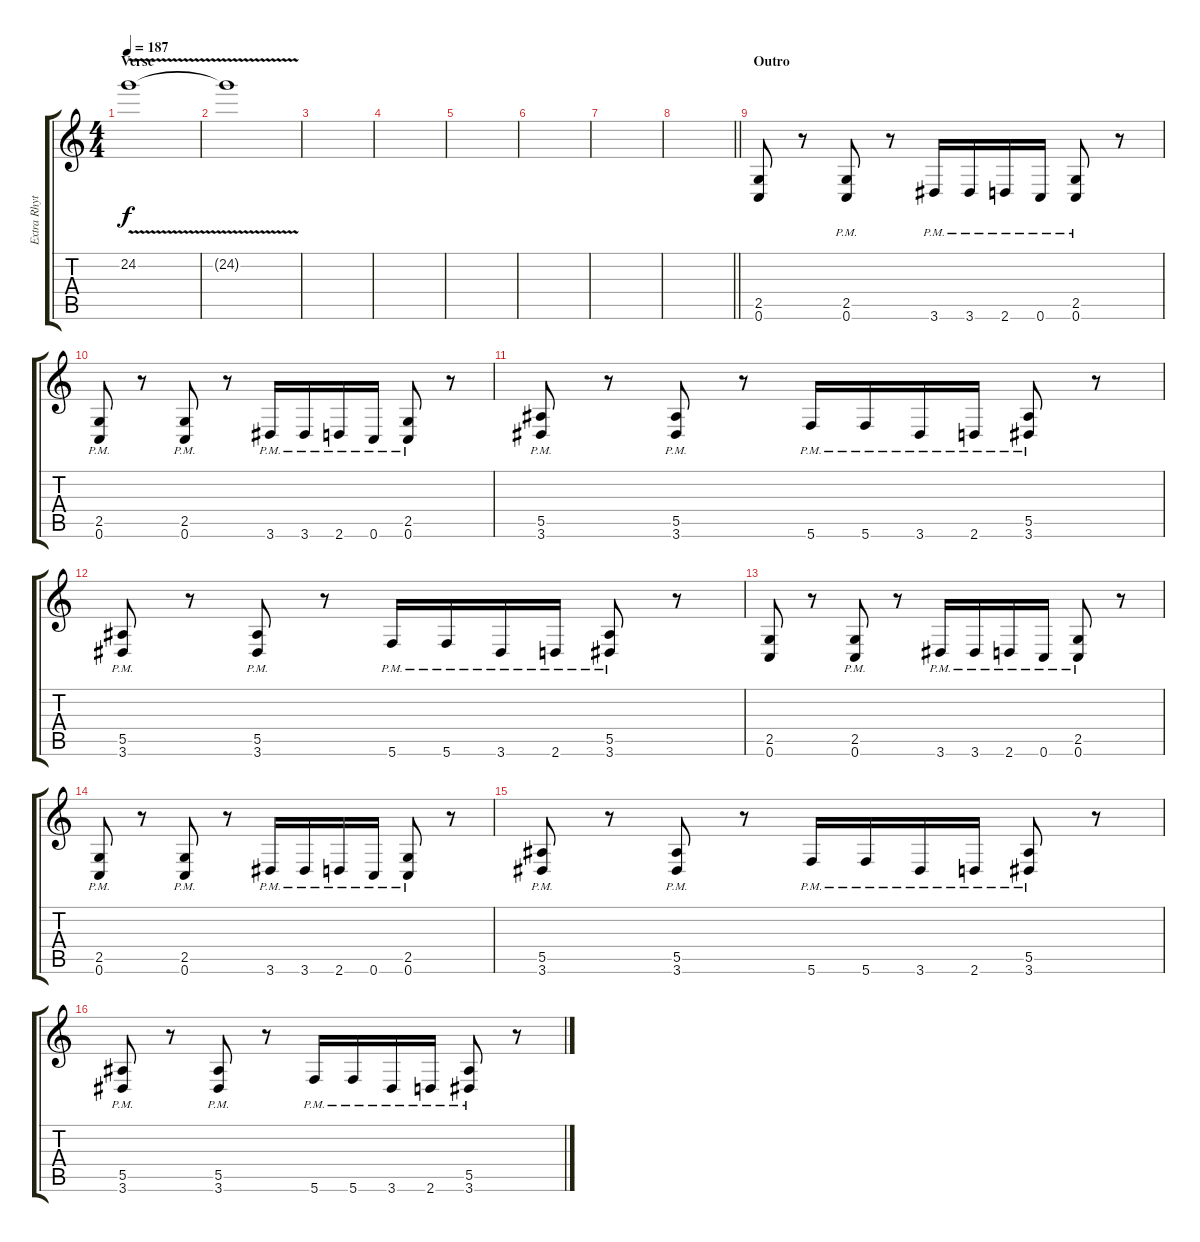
\track ("Extra Rhythm Guitar (Right)" "Extra Rhyt") {instrument distortionguitar}
\staff {score tabs}
\tuning (C4 G3 Eb3 Bb2 F2 C2) {hide}
\ts (4 4)
\section ("" "Verse")
\tempo 187
\clef g2
\ks c
24.2{v}.1{dy f} |
24.2{t}.1 |
|
|
|
|
|
\barLineRight lightlight
|
\section ("" "Outro")
(2.5 0.6).8 r.8 (2.5{pm} 0.6{pm}).8 r.8 3.6{pm}.16 3.6{pm}.16 2.6{pm}.16 0.6{pm}.16 (2.5{pm} 0.6{pm}).8 r.8 |
(2.5{pm} 0.6{pm}).8 r.8 (2.5{pm} 0.6{pm}).8 r.8 3.6{pm}.16 3.6{pm}.16 2.6{pm}.16 0.6{pm}.16 (2.5{pm} 0.6{pm}).8 r.8 |
(5.5{pm} 3.6{pm}).8 r.8 (5.5{pm} 3.6{pm}).8 r.8 5.6{pm}.16 5.6{pm}.16 3.6{pm}.16 2.6{pm}.16 (5.5{pm} 3.6{pm}).8 r.8 |
(5.5{pm} 3.6{pm}).8 r.8 (5.5{pm} 3.6{pm}).8 r.8 5.6{pm}.16 5.6{pm}.16 3.6{pm}.16 2.6{pm}.16 (5.5{pm} 3.6{pm}).8 r.8 |
(2.5 0.6).8 r.8 (2.5{pm} 0.6{pm}).8 r.8 3.6{pm}.16 3.6{pm}.16 2.6{pm}.16 0.6{pm}.16 (2.5{pm} 0.6{pm}).8 r.8 |
(2.5{pm} 0.6{pm}).8 r.8 (2.5{pm} 0.6{pm}).8 r.8 3.6{pm}.16 3.6{pm}.16 2.6{pm}.16 0.6{pm}.16 (2.5{pm} 0.6{pm}).8 r.8 |
(5.5{pm} 3.6{pm}).8 r.8 (5.5{pm} 3.6{pm}).8 r.8 5.6{pm}.16 5.6{pm}.16 3.6{pm}.16 2.6{pm}.16 (5.5{pm} 3.6{pm}).8 r.8 |
(5.5{pm} 3.6{pm}).8 r.8 (5.5{pm} 3.6{pm}).8 r.8 5.6{pm}.16 5.6{pm}.16 3.6{pm}.16 2.6{pm}.16 (5.5{pm} 3.6{pm}).8 r.8
